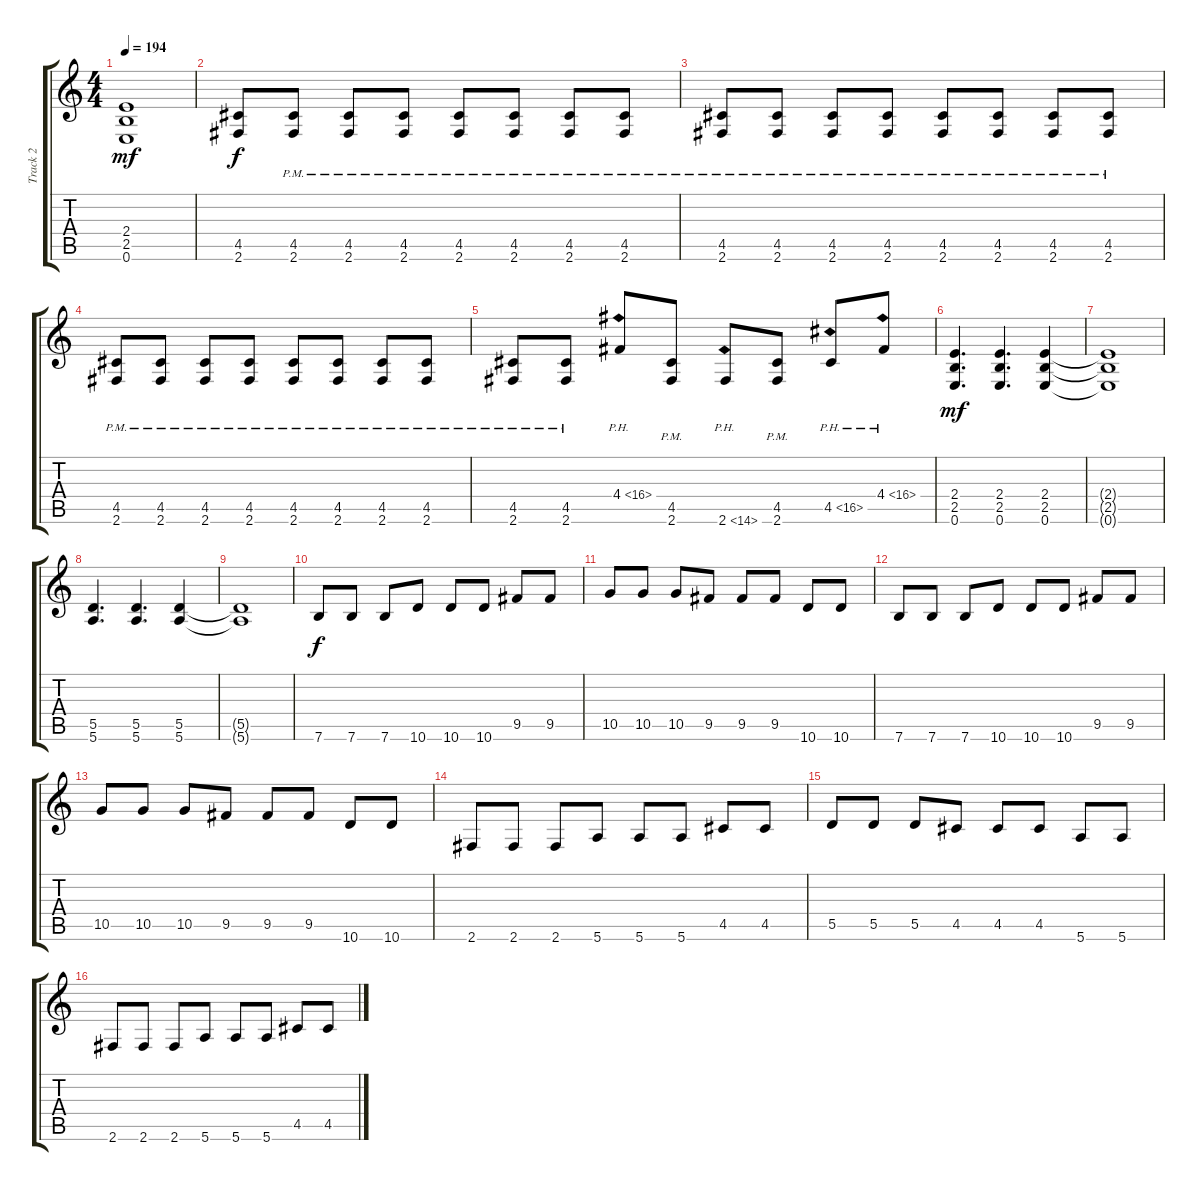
\track ("Track 2" "Track 2") {instrument distortionguitar}
\staff {score tabs}
\tuning (E4 B3 G3 D3 A2 E2) {hide}
\ts (4 4)
\tempo 194
\clef g2
\ks c
(2.4{t} 2.5{t} 0.6{t}).1{dy mf} |
(4.5 2.6).8{dy f} (4.5{pm} 2.6{pm}).8 (4.5{pm} 2.6{pm}).8 (4.5{pm} 2.6{pm}).8 (4.5{pm} 2.6{pm}).8 (4.5{pm} 2.6{pm}).8 (4.5{pm} 2.6{pm}).8 (4.5{pm} 2.6{pm}).8 |
(4.5{pm} 2.6{pm}).8 (4.5{pm} 2.6{pm}).8 (4.5{pm} 2.6{pm}).8 (4.5{pm} 2.6{pm}).8 (4.5{pm} 2.6{pm}).8 (4.5{pm} 2.6{pm}).8 (4.5{pm} 2.6{pm}).8 (4.5{pm} 2.6{pm}).8 |
(4.5{pm} 2.6{pm}).8 (4.5{pm} 2.6{pm}).8 (4.5{pm} 2.6{pm}).8 (4.5{pm} 2.6{pm}).8 (4.5{pm} 2.6{pm}).8 (4.5{pm} 2.6{pm}).8 (4.5{pm} 2.6{pm}).8 (4.5{pm} 2.6{pm}).8 |
(4.5{pm} 2.6{pm}).8 (4.5{pm} 2.6{pm}).8 4.4{ph 12}.8 (4.5{pm} 2.6{pm}).8 2.6{ph 12}.8 (4.5{pm} 2.6{pm}).8 4.5{ph 12}.8 4.4{ph 12}.8 |
(2.4 2.5 0.6).4{d dy mf} (2.4 2.5 0.6).4{d} (2.4 2.5 0.6).4 |
(2.4{t} 2.5{t} 0.6{t}).1 |
(5.5 5.6).4{d} (5.5 5.6).4{d} (5.5 5.6).4 |
(5.5{t} 5.6{t}).1 |
7.6.8{dy f} 7.6.8 7.6.8 10.6.8 10.6.8 10.6.8 9.5.8 9.5.8 |
10.5.8 10.5.8 10.5.8 9.5.8 9.5.8 9.5.8 10.6.8 10.6.8 |
7.6.8 7.6.8 7.6.8 10.6.8 10.6.8 10.6.8 9.5.8 9.5.8 |
10.5.8 10.5.8 10.5.8 9.5.8 9.5.8 9.5.8 10.6.8 10.6.8 |
2.6.8 2.6.8 2.6.8 5.6.8 5.6.8 5.6.8 4.5.8 4.5.8 |
5.5.8 5.5.8 5.5.8 4.5.8 4.5.8 4.5.8 5.6.8 5.6.8 |
2.6.8 2.6.8 2.6.8 5.6.8 5.6.8 5.6.8 4.5.8 4.5.8
